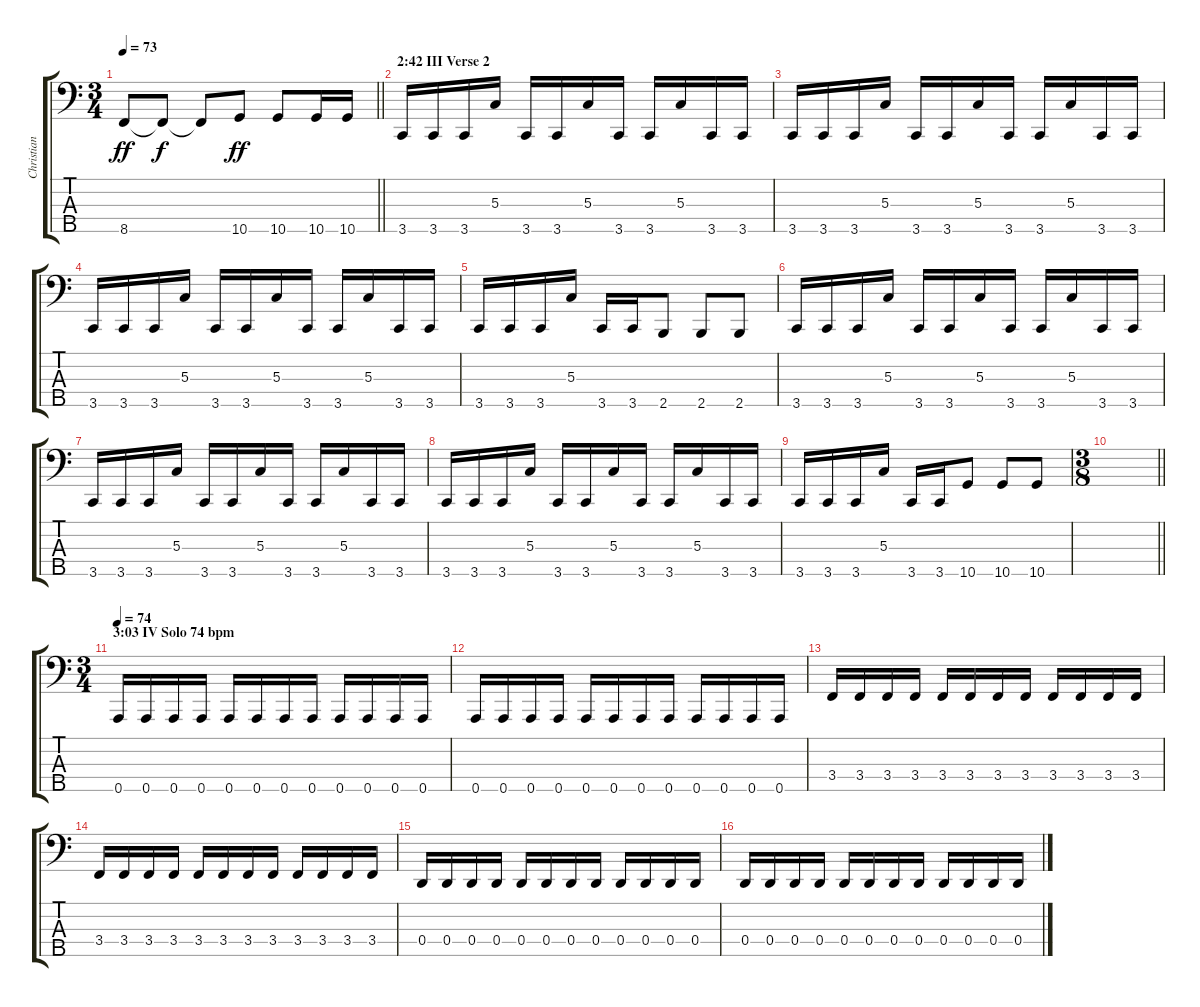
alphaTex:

\track ("Christian Larsson (Bass Guitar)" "Christian ") {instrument electricbassfinger}
\staff {score tabs}
\tuning (F2 C2 G1 D1 A0) {hide}
\ts (3 4)
\tempo 73
\clef f4
\barLineRight lightlight
\ks c
8.5.8{dy ff} 8.5{t}.8{dy f} 8.5{t}.8 10.5.8{dy ff} 10.5.8 10.5.16 10.5.16 |
\section ("" "2:42 III Verse 2")
3.5.16 3.5.16 3.5.16 5.3.16 3.5.16 3.5.16 5.3.16 3.5.16 3.5.16 5.3.16 3.5.16 3.5.16 |
3.5.16 3.5.16 3.5.16 5.3.16 3.5.16 3.5.16 5.3.16 3.5.16 3.5.16 5.3.16 3.5.16 3.5.16 |
3.5.16 3.5.16 3.5.16 5.3.16 3.5.16 3.5.16 5.3.16 3.5.16 3.5.16 5.3.16 3.5.16 3.5.16 |
3.5.16 3.5.16 3.5.16 5.3.16 3.5.16 3.5.16 2.5.8 2.5.8 2.5.8 |
3.5.16 3.5.16 3.5.16 5.3.16 3.5.16 3.5.16 5.3.16 3.5.16 3.5.16 5.3.16 3.5.16 3.5.16 |
3.5.16 3.5.16 3.5.16 5.3.16 3.5.16 3.5.16 5.3.16 3.5.16 3.5.16 5.3.16 3.5.16 3.5.16 |
3.5.16 3.5.16 3.5.16 5.3.16 3.5.16 3.5.16 5.3.16 3.5.16 3.5.16 5.3.16 3.5.16 3.5.16 |
3.5.16 3.5.16 3.5.16 5.3.16 3.5.16 3.5.16 10.5.8 10.5.8 10.5.8 |
\ts (3 8)
\barLineRight lightlight
|
\ts (3 4)
\section ("" "3:03 IV Solo 74 bpm")
\tempo 74
0.5.16 0.5.16 0.5.16 0.5.16 0.5.16 0.5.16 0.5.16 0.5.16 0.5.16 0.5.16 0.5.16 0.5.16 |
0.5.16 0.5.16 0.5.16 0.5.16 0.5.16 0.5.16 0.5.16 0.5.16 0.5.16 0.5.16 0.5.16 0.5.16 |
3.4.16 3.4.16 3.4.16 3.4.16 3.4.16 3.4.16 3.4.16 3.4.16 3.4.16 3.4.16 3.4.16 3.4.16 |
3.4.16 3.4.16 3.4.16 3.4.16 3.4.16 3.4.16 3.4.16 3.4.16 3.4.16 3.4.16 3.4.16 3.4.16 |
0.4.16 0.4.16 0.4.16 0.4.16 0.4.16 0.4.16 0.4.16 0.4.16 0.4.16 0.4.16 0.4.16 0.4.16 |
0.4.16 0.4.16 0.4.16 0.4.16 0.4.16 0.4.16 0.4.16 0.4.16 0.4.16 0.4.16 0.4.16 0.4.16
